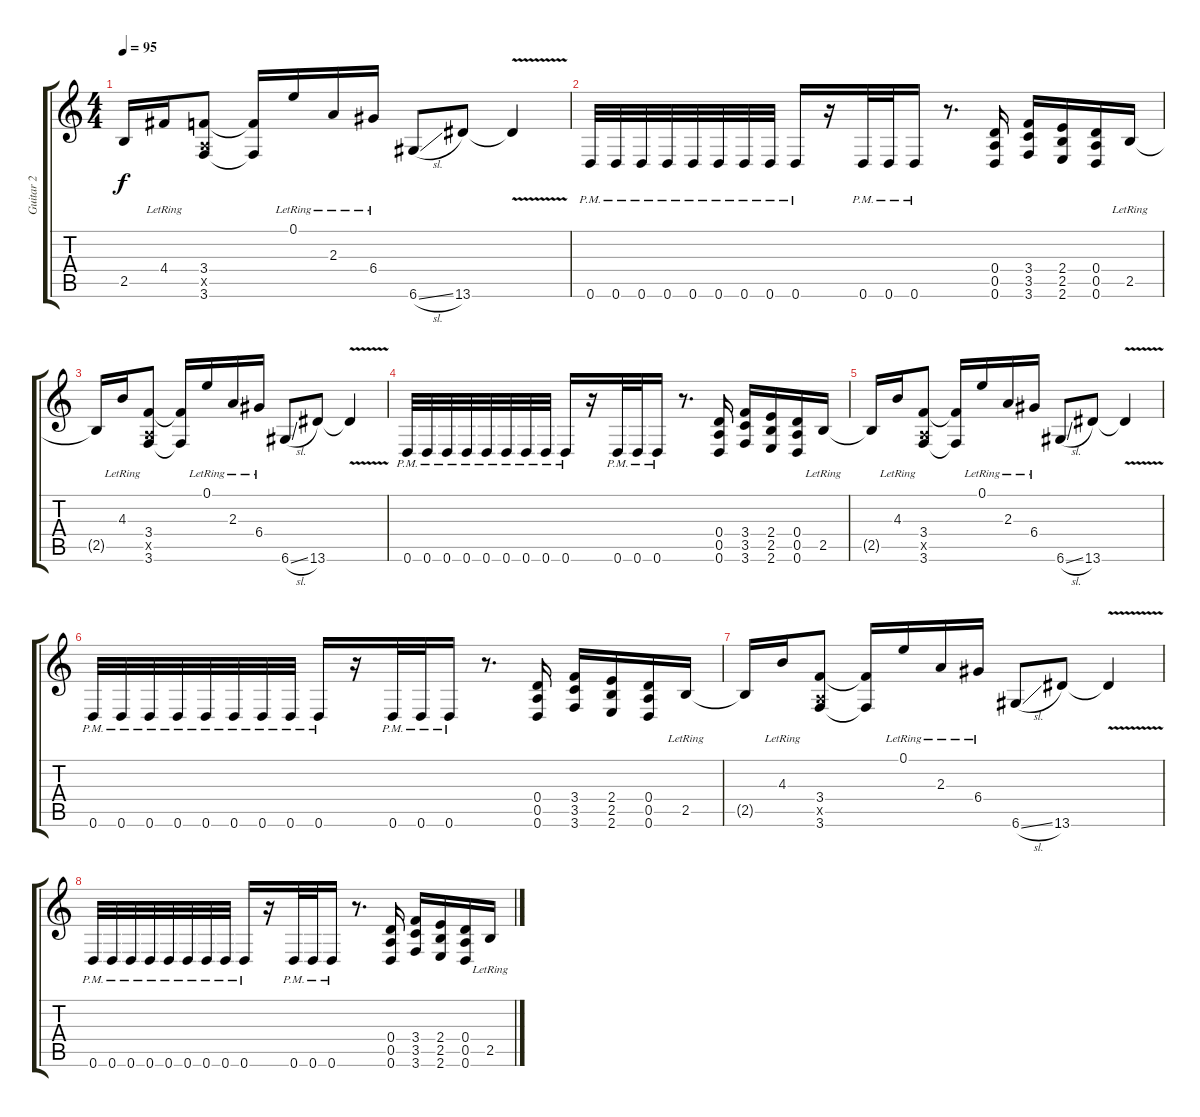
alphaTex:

\track ("Guitar 2" "Guitar 2") {instrument distortionguitar}
\staff {score tabs}
\tuning (E4 B3 G3 D3 A2 D2) {hide}
\ts (4 4)
\tempo 95
\clef g2
\ks c
2.5{t}.16{dy f} 4.4{lr}.16 (3.4 0.5{x} 3.6).8 (3.4{t} 3.6{t}).16 0.1{lr}.16 2.3{lr}.16 6.4{lr}.16 6.6{sl}.8 13.6.8 13.6{v t}.4 |
0.6{pm}.32 0.6{pm}.32 0.6{pm}.32 0.6{pm}.32 0.6{pm}.32 0.6{pm}.32 0.6{pm}.32 0.6{pm}.32 0.6{pm}.16 r.16 0.6{pm}.32 0.6{pm}.32 0.6{pm}.16 r.8{d} (0.4 0.5 0.6).16 (3.4 3.5 3.6).16 (2.4 2.5 2.6).16 (0.4 0.5 0.6).16 2.5{lr}.16 |
2.5{t}.16 4.3{lr}.16 (3.4 0.5{x} 3.6).8 (3.4{t} 3.6{t}).16 0.1{lr}.16 2.3{lr}.16 6.4{lr}.16 6.6{sl}.8 13.6.8 13.6{v t}.4 |
0.6{pm}.32 0.6{pm}.32 0.6{pm}.32 0.6{pm}.32 0.6{pm}.32 0.6{pm}.32 0.6{pm}.32 0.6{pm}.32 0.6{pm}.16 r.16 0.6{pm}.32 0.6{pm}.32 0.6{pm}.16 r.8{d} (0.4 0.5 0.6).16 (3.4 3.5 3.6).16 (2.4 2.5 2.6).16 (0.4 0.5 0.6).16 2.5{lr}.16 |
2.5{t}.16 4.3{lr}.16 (3.4 0.5{x} 3.6).8 (3.4{t} 3.6{t}).16 0.1{lr}.16 2.3{lr}.16 6.4{lr}.16 6.6{sl}.8 13.6.8 13.6{v t}.4 |
0.6{pm}.32 0.6{pm}.32 0.6{pm}.32 0.6{pm}.32 0.6{pm}.32 0.6{pm}.32 0.6{pm}.32 0.6{pm}.32 0.6{pm}.16 r.16 0.6{pm}.32 0.6{pm}.32 0.6{pm}.16 r.8{d} (0.4 0.5 0.6).16 (3.4 3.5 3.6).16 (2.4 2.5 2.6).16 (0.4 0.5 0.6).16 2.5{lr}.16 |
2.5{t}.16 4.3{lr}.16 (3.4 0.5{x} 3.6).8 (3.4{t} 3.6{t}).16 0.1{lr}.16 2.3{lr}.16 6.4{lr}.16 6.6{sl}.8 13.6.8 13.6{v t}.4 |
0.6{pm}.32 0.6{pm}.32 0.6{pm}.32 0.6{pm}.32 0.6{pm}.32 0.6{pm}.32 0.6{pm}.32 0.6{pm}.32 0.6{pm}.16 r.16 0.6{pm}.32 0.6{pm}.32 0.6{pm}.16 r.8{d} (0.4 0.5 0.6).16 (3.4 3.5 3.6).16 (2.4 2.5 2.6).16 (0.4 0.5 0.6).16 2.5{lr}.16
